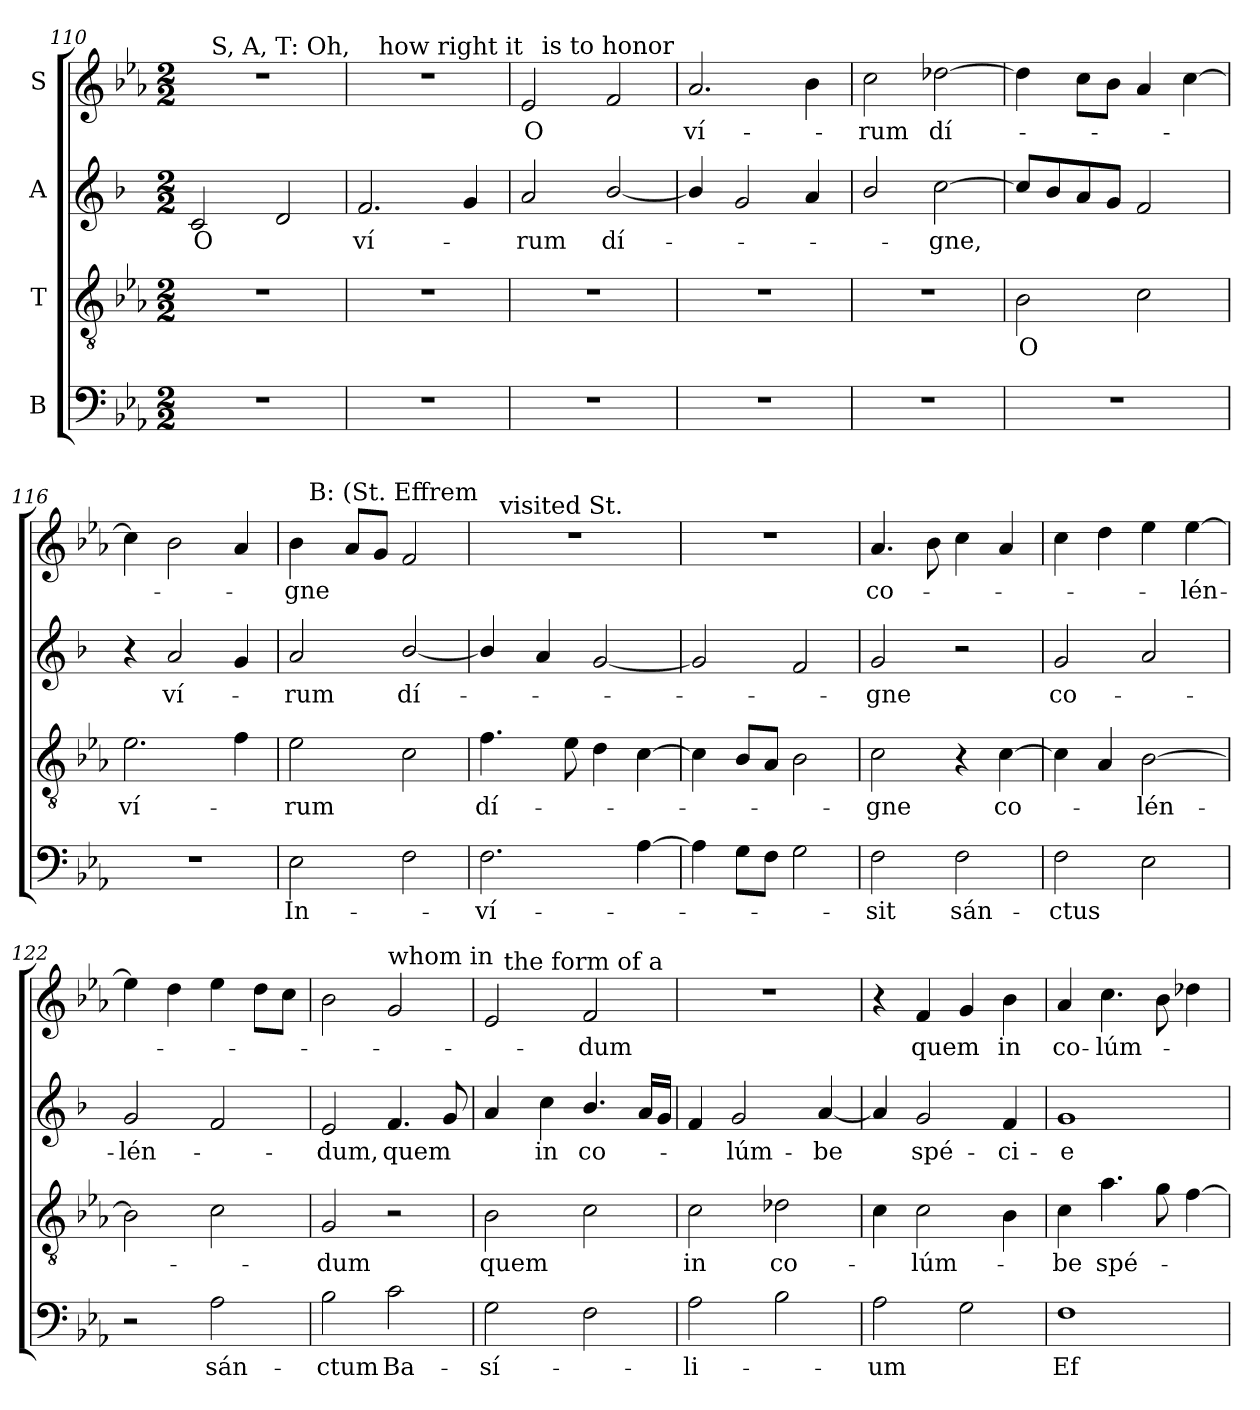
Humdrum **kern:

**kern	**text	**kern	**text	**kern	**text	**kern	**text
*part4	*part4	*part3	*part3	*part2	*part2	*part1	*part1
*staff4	*staff4	*staff3	*staff3	*staff2	*staff2	*staff1	*staff1
*I"B	*	*I"T	*	*I"A	*	*I"S	*
*clefF4	*	*clefGv2	*	*clefG2	*	*clefG2	*
*	*	*	*	*ITrd1c2	*	*	*
*k[b-e-a-]	*	*k[b-e-a-]	*	*k[b-e-a-]	*	*k[b-e-a-]	*
*E-:	*	*E-:	*	*E-:	*	*E-:	*
*M2/2	*	*M2/2	*	*M2/2	*	*M2/2	*
=110	=110	=110	=110	=110	=110	=110	=110
!	!	!	!	!	!LO:LY:b	!	!
*	*	*	*	*	*	*^	*
1r	.	1r	.	2B-/	O	1r	16ryy	.
!	!	!	!	!	!	!	!LO:TX:a:t=S, A, T&colon; Oh,	!
.	.	.	.	.	.	.	2...ryy	.
.	.	.	.	2c/	.	.	.	.
=111	=111	=111	=111	=111	=111	=111	=111	=111
!	!	!	!	!	!LO:LY:b	!	!	!
1r	.	1r	.	2.e-/	ví-	1r	16ryy	.
!	!	!	!	!	!	!	!LO:TX:a:t=how right it	!
.	.	.	.	.	.	.	2...ryy	.
.	.	.	.	4f/	.	.	.	.
=112	=112	=112	=112	=112	=112	=112	=112	=112
!	!	!	!	!	!LO:LY:b	!	!	!LO:LY:b
1r	.	1r	.	2g/	-rum	2e-/	16ryy	O
!	!	!	!	!	!	!	!LO:TX:a:t=is to honor	!
.	.	.	.	.	.	.	2...ryy	.
!	!	!	!	!	!LO:LY:b	!	!	!
.	.	.	.	[2a-/	dí-	2f/	.	.
=113	=113	=113	=113	=113	=113	=113	=113	=113
!	!	!	!	!	!	!LO:TX:a:t=that man	!	!
!	!	!	!	!	!	!	!	!LO:LY:b
*	*	*	*	*	*	*v	*v	*
1r	.	1r	.	4a-/]	.	2.a-/	ví-
.	.	.	.	2f/	.	.	.
.	.	.	.	4g/	.	4b-\	.
=114	=114	=114	=114	=114	=114	=114	=114
!	!	!	!	!	!	!	!LO:LY:b
1r	.	1r	.	2a-/	.	2cc\	-rum
!	!	!	!	!	!LO:LY:b	!	!LO:LY:b
.	.	.	.	[2b-\	-gne,	[2dd-X\	dí-
=115	=115	=115	=115	=115	=115	=115	=115
!	!	!	!LO:LY:b	!	!	!	!
1r	.	2B-\	O	8b-/L]	.	4dd-\]	.
.	.	.	.	8a-/	.	.	.
.	.	.	.	8g/	.	8cc\L	.
.	.	.	.	8f/J	.	8b-\J	.
.	.	2c\	.	2e-/	.	4a-/	.
.	.	.	.	.	.	[4cc\	.
!!LO:LB:g=z
=116	=116	=116	=116	=116	=116	=116	=116
!	!	!	!LO:LY:b	!	!	!	!
1r	.	2.e-\	ví-	4r	.	4cc\]	.
!	!	!	!	!	!LO:LY:b	!	!
.	.	.	.	2g/	ví-	2b-\	.
.	.	4f\	.	4f/	.	4a-/	.
=117	=117	=117	=117	=117	=117	=117	=117
!	!LO:LY:b	!	!LO:LY:b	!	!LO:LY:b	!	!LO:LY:b
*	*	*	*	*	*	*^	*
2E-\	In-	2e-\	-rum	2g/	-rum	4b-\	16ryy	-gne
!	!	!	!	!	!	!	!LO:TX:a:t=B&colon; (St. Effrem	!
.	.	.	.	.	.	.	2...ryy	.
.	.	.	.	.	.	8a-/L	.	.
.	.	.	.	.	.	8g/J	.	.
!	!	!	!	!	!LO:LY:b	!	!	!
2F\	.	2c\	.	[2a-/	dí-	2f/	.	.
=118	=118	=118	=118	=118	=118	=118	=118	=118
!	!LO:LY:b	!	!LO:LY:b	!	!	!	!	!
2.F\	-ví-	4.f\	dí-	4a-/]	.	1r	16ryy	.
!	!	!	!	!	!	!	!LO:TX:a:t=visited St.	!
.	.	.	.	.	.	.	2...ryy	.
.	.	.	.	4g/	.	.	.	.
.	.	8e-\	.	.	.	.	.	.
.	.	4d\	.	[2f/	.	.	.	.
[4A-\	.	[4c\	.	.	.	.	.	.
=119	=119	=119	=119	=119	=119	=119	=119	=119
!	!	!	!	!	!	!LO:TX:a:t=Basil,)	!	!
*	*	*	*	*	*	*v	*v	*
4A-\]	.	4c\]	.	2f/]	.	1r	.
8G\L	.	8B-/L	.	.	.	.	.
8F\J	.	8A-/J	.	.	.	.	.
2G\	.	2B-\	.	2e-/	.	.	.
=120	=120	=120	=120	=120	=120	=120	=120
!	!LO:LY:b	!	!LO:LY:b	!	!LO:LY:b	!	!LO:LY:b
2F\	-sit	2c\	-gne	2f/	-gne	4.a-/	co-
.	.	.	.	.	.	8b-\	.
!	!LO:LY:b	!	!	!	!	!	!
2F\	sán-	4r	.	2r	.	4cc\	.
!	!	!	!LO:LY:b	!	!	!	!
.	.	[4c\	co-	.	.	4a-/	.
=121	=121	=121	=121	=121	=121	=121	=121
!	!LO:LY:b	!	!	!	!LO:LY:b	!	!
2F\	-ctus	4c\]	.	2f/	co-	4cc\	.
.	.	4A-/	.	.	.	4dd\	.
!	!	!	!LO:LY:b	!	!	!	!
2E-\	.	[2B-\	-lén-	2g/	.	4ee-\	.
!	!	!	!	!	!	!	!LO:LY:b
.	.	.	.	.	.	[4ee-\	-lén-
!!LO:PB:g=z
=122	=122	=122	=122	=122	=122	=122	=122
!	!	!	!	!	!LO:LY:b	!	!
2r	.	2B-\]	.	2f/	-lén-	4ee-\]	.
.	.	.	.	.	.	4dd\	.
!	!LO:LY:b	!	!	!	!	!	!
2A-\	sán-	2c\	.	2e-/	.	4ee-\	.
.	.	.	.	.	.	8dd\L	.
.	.	.	.	.	.	8cc\J	.
=123	=123	=123	=123	=123	=123	=123	=123
!	!LO:LY:b	!	!LO:LY:b	!	!LO:LY:b	!	!
2B-\	-ctum	2G/	-dum	2d/	-dum,	2b-\	.
!	!	!	!	!	!	!LO:TX:a:t=whom in	!
!	!LO:LY:b	!	!	!	!LO:LY:b	!	!
2c\	Ba-	2r	.	4.e-/	quem	2g/	.
.	.	.	.	8f/	.	.	.
=124	=124	=124	=124	=124	=124	=124	=124
!	!LO:LY:b	!	!LO:LY:b	!	!	!	!
*	*	*	*	*	*	*^	*
2G\	-sí-	2B-\	quem	4g/	.	2e-/	16ryy	.
!	!	!	!	!	!	!	!LO:TX:a:t=the form of a	!
.	.	.	.	.	.	.	2...ryy	.
!	!	!	!	!	!LO:LY:b	!	!	!
.	.	.	.	4b-\	in	.	.	.
!	!	!	!	!	!LO:LY:b	!	!	!LO:LY:b
2F\	.	2c\	.	4.a-/	co-	2f/	.	-dum
.	.	.	.	16g/LL	.	.	.	.
.	.	.	.	16f/JJ	.	.	.	.
=125	=125	=125	=125	=125	=125	=125	=125	=125
!	!	!	!	!	!	!LO:TX:a:t=dove	!	!
!	!LO:LY:b	!	!LO:LY:b	!	!	!	!	!
*	*	*	*	*	*	*v	*v	*
2A-\	-li-	2c\	in	4e-/	.	1r	.
!	!	!	!	!	!LO:LY:b	!	!
.	.	.	.	2f/	-lúm-	.	.
!	!	!	!LO:LY:b	!	!	!	!
2B-\	.	2d-X\	co-	.	.	.	.
!	!	!	!	!	!LO:LY:b	!	!
.	.	.	.	[4g/	-be	.	.
=126	=126	=126	=126	=126	=126	=126	=126
!	!LO:LY:b	!	!	!	!	!	!
2A-\	-um	4c\	.	4g/]	.	4r	.
!	!	!	!LO:LY:b	!	!LO:LY:b	!	!LO:LY:b
.	.	2c\	-lúm-	2f/	spé-	4f/	quem
2G\	.	.	.	.	.	4g/	.
!	!	!	!	!	!LO:LY:b	!	!LO:LY:b
.	.	4B-\	.	4e-/	-ci-	4b-\	in
=127	=127	=127	=127	=127	=127	=127	=127
!	!LO:LY:b	!	!LO:LY:b	!	!LO:LY:b	!	!LO:LY:b
1F	Ef-	4c\	-be	1f	-e	4a-/	co-
!	!	!	!LO:LY:b	!	!	!	!LO:LY:b
.	.	4.a-\	spé-	.	.	4.cc\	-lúm-
.	.	8g\	.	.	.	8b-\	.
.	.	[4f\	.	.	.	4dd-\	.
=	=	=	=	=	=	=	=
*-	*-	*-	*-	*-	*-	*-	*-
